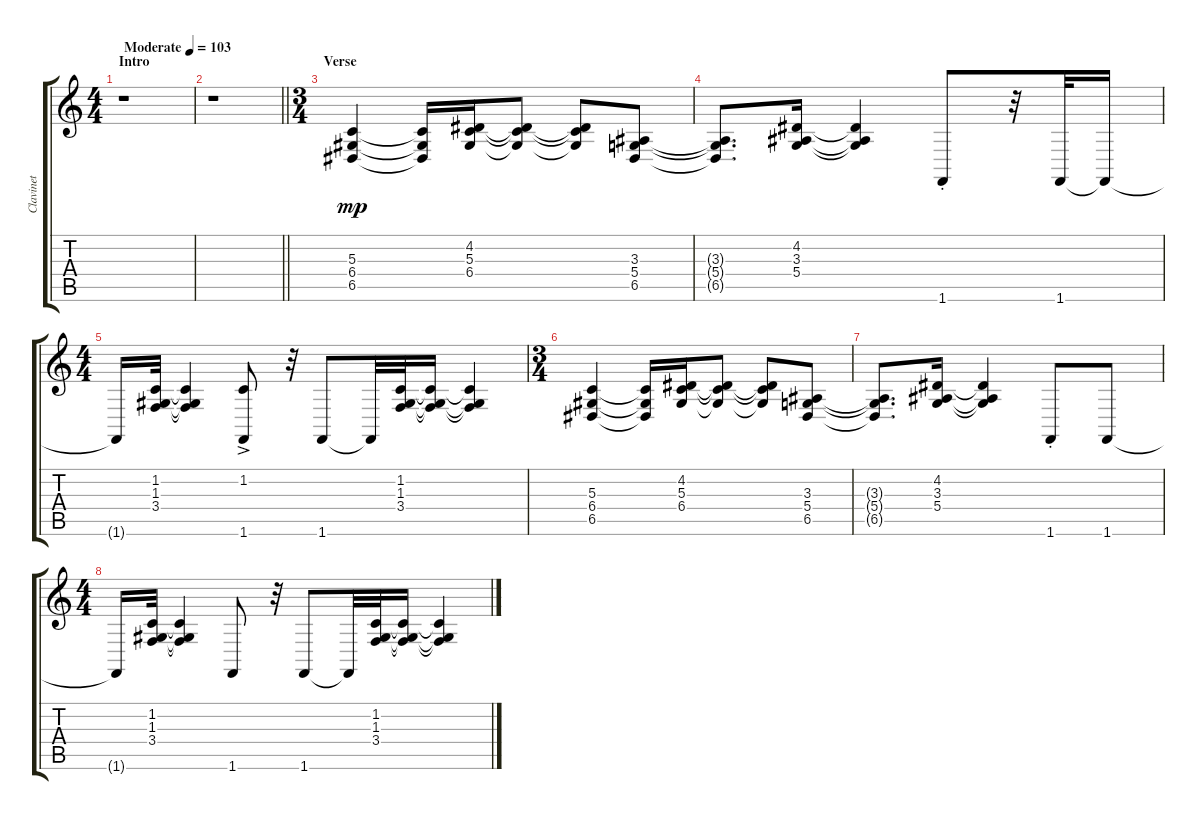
\track ("Clavinet" "Clavinet") {instrument clavinet}
\staff {score tabs}
\tuning (E4 B3 G3 D3 A2 E2) {hide}
\ts (4 4)
\section ("" "Intro")
\tempo (103 "Moderate")
\clef g2
\ks c
r.1{dy mp instrument clavinet} |
\barLineRight lightlight
r.1 |
\ts (3 4)
\section ("" "Verse")
(5.3 6.4 6.5).4 (5.3{t} 6.4{t} 6.5{t}).16 (4.2 5.3 6.4).16 (4.2{t} 5.3{t} 6.4{t}).8 (4.2{t} 5.3{t} 6.4{t}).8 (3.3 5.4 6.5).8 |
(3.3{t} 5.4{t} 6.5{t}).8{d} (4.2 3.3 5.4).16 (4.2{t} 3.3{t} 5.4{t}).4 1.6{st}.8 r.32 1.6.32 1.6{t}.16 |
\ts (4 4)
1.6{t}.16 (1.2 1.3 3.4).32 (1.2{t} 1.3{t} 3.4{t}).4 (1.2{ac} 1.6{ac}).8 r.32 1.6.8 1.6{t}.32 (1.2 1.3 3.4).32 (1.2{t} 1.3{t} 3.4{t}).16 (1.2{t} 1.3{t} 3.4{t}).4 |
\ts (3 4)
(5.3 6.4 6.5).4 (5.3{t} 6.4{t} 6.5{t}).16 (4.2 5.3 6.4).16 (4.2{t} 5.3{t} 6.4{t}).8 (4.2{t} 5.3{t} 6.4{t}).8 (3.3 5.4 6.5).8 |
(3.3{t} 5.4{t} 6.5{t}).8{d} (4.2 3.3 5.4).16 (4.2{t} 3.3{t} 5.4{t}).4 1.6{st}.8 1.6.8 |
\ts (4 4)
1.6{t}.16 (1.2 1.3 3.4).32 (1.2{t} 1.3{t} 3.4{t}).4 1.6.8 r.32 1.6.8 1.6{t}.32 (1.2 1.3 3.4).32 (1.2{t} 1.3{t} 3.4{t}).16 (1.2{t} 1.3{t} 3.4{t}).4
